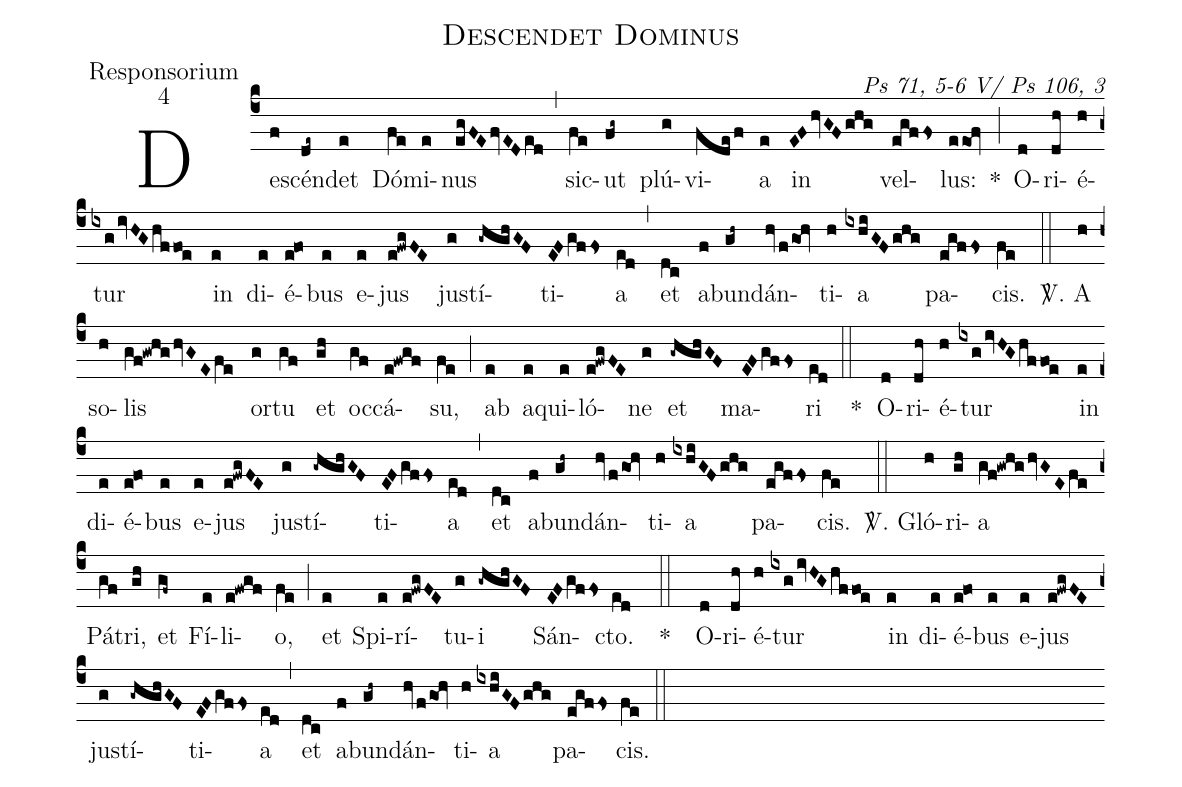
name:Descendet Dominus;
office-part:Responsorium;
mode:4;
commentary:Ps 71, 5-6 V/ Ps 106, 3;
%%
(c4)De(f)scén(de~)det(e) Dó(fe)mi(e)nus(egFEfvEDed) (,) sic(fe)ut(fg~) plú(g)vi(fde/f)a(e) in(EFhvGFghg) vel(egffs)lus:(eeof) *(;) O(d)ri(dh)é(h)tur(ixg/ivHGhffoe) in(e) di(e)é(e!fo)bus(e) e(e)jus(e!fwgFE) jus(g)tí(-ghghGF)ti(EFgffs)a(ed) (,) et(dc) ab(f)un(gh~)dán(hv/fgoh)ti(h)a(ixhiGFghg) pa(egffs)cis.(fe) (::)

<sp>V/</sp>. A(h) so(h)lis(gf!gwhg/hvGEfe) or(g)tu(gf) et(gh) oc(gf)cá(e!fwgf)su,(fe) (;) ab(e) a(e)qui(e)ló(e!fwgFE)ne(g) et(-ghghGF) ma(EFgffs)ri(ed) (::)
*() O(d)ri(dh)é(h)tur(ixg/ivHGhffoe) in(e) di(e)é(e!fo)bus(e) e(e)jus(e!fwgFE) jus(g)tí(-ghghGF)ti(EFgffs)a(ed) (,) et(dc) ab(f)un(gh~)dán(hv/fgoh)ti(h)a(ixhiGFghg) pa(egffs)cis.(fe) (::)

<sp>V/</sp>. Gló(h)ri(gh)a(gf!gwhg/hvGEfe) Pá(gf)tri,(gh) et(gf~) Fí(e)li(e!fwgf)o,(fe) (;)et(e) Spi(e)rí(e!fwgFE)tu(g)i(-ghghGF) Sán(EFgffs)cto.(ed) ( ::)
*() O(d)ri(dh)é(h)tur(ixg/ivHGhffoe) in(e) di(e)é(e!fo)bus(e) e(e)jus(e!fwgFE) jus(g)tí(-ghghGF)ti(EFgffs)a(ed) (,) et(dc) ab(f)un(gh~)dán(hv/fgoh)ti(h)a(ixhiGFghg) pa(egffs)cis.(fe) (::)
